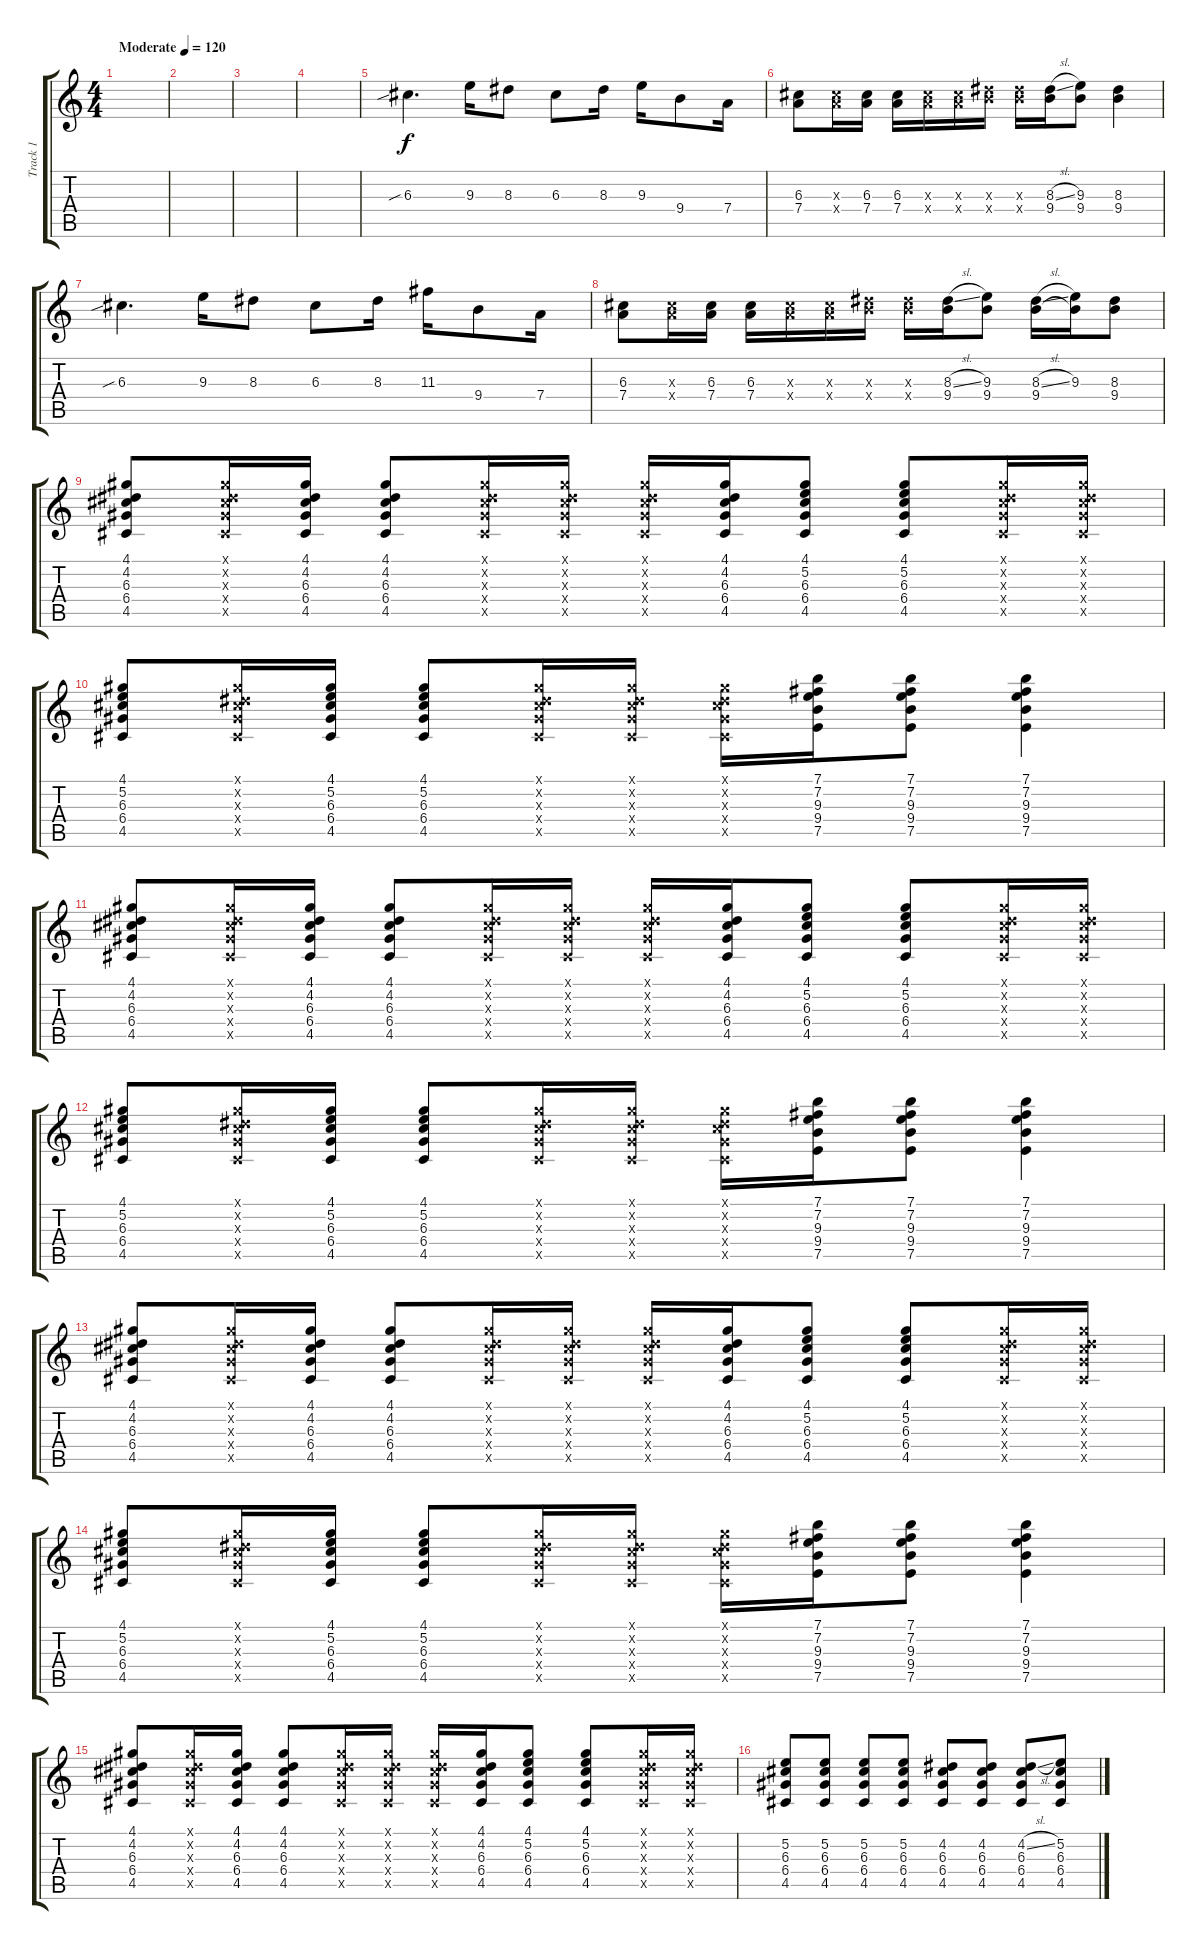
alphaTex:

\track ("Track 1" "Track 1") {instrument distortionguitar}
\staff {score tabs}
\tuning (E4 B3 G3 D3 A2 E2) {hide}
\ts (4 4)
\tempo (120 "Moderate")
\clef g2
\ks c
|
|
|
|
6.3{sib}.4{d} 9.3.16 8.3.8 6.3.8 8.3.16 9.3.16 9.4.8 7.4.16 |
(6.3 7.4).8 (6.3{x} 7.4{x}).16 (6.3 7.4).16 (6.3 7.4).16 (6.3{x} 7.4{x}).16 (6.3{x} 7.4{x}).16 (8.3{x} 9.4{x}).16 (8.3{x} 9.4{x}).16 (8.3{sl} 9.4).16 (9.3 9.4).8 (8.3 9.4).4 |
6.3{sib}.4{d} 9.3.16 8.3.8 6.3.8 8.3.16 11.3.16 9.4.8 7.4.16 |
(6.3 7.4).8 (6.3{x} 7.4{x}).16 (6.3 7.4).16 (6.3 7.4).16 (6.3{x} 7.4{x}).16 (6.3{x} 7.4{x}).16 (8.3{x} 9.4{x}).16 (8.3{x} 9.4{x}).16 (8.3{sl} 9.4).16 (9.3 9.4).8 (8.3{sl} 9.4).16 (9.3 9.4{t}).16 (8.3 9.4).8 |
(4.1 4.2 6.3 6.4 4.5).8 (4.1{x} 4.2{x} 6.3{x} 6.4{x} 4.5{x}).16 (4.1 4.2 6.3 6.4 4.5).16 (4.1 4.2 6.3 6.4 4.5).8 (4.1{x} 4.2{x} 6.3{x} 6.4{x} 4.5{x}).16 (4.1{x} 4.2{x} 6.3{x} 6.4{x} 4.5{x}).16 (4.1{x} 4.2{x} 6.3{x} 6.4{x} 4.5{x}).16 (4.1 4.2 6.3 6.4 4.5).16 (4.1 5.2 6.3 6.4 4.5).8 (4.1 5.2 6.3 6.4 4.5).8 (4.1{x} 4.2{x} 6.3{x} 6.4{x} 4.5{x}).16 (4.1{x} 4.2{x} 6.3{x} 6.4{x} 4.5{x}).16 |
(4.1 5.2 6.3 6.4 4.5).8 (4.1{x} 4.2{x} 6.3{x} 6.4{x} 4.5{x}).16 (4.1 5.2 6.3 6.4 4.5).16 (4.1 5.2 6.3 6.4 4.5).8 (4.1{x} 4.2{x} 6.3{x} 6.4{x} 4.5{x}).16 (4.1{x} 4.2{x} 6.3{x} 6.4{x} 4.5{x}).16 (4.1{x} 4.2{x} 6.3{x} 6.4{x} 4.5{x}).16 (7.1 7.2 9.3 9.4 7.5).16 (7.1 7.2 9.3 9.4 7.5).8 (7.1 7.2 9.3 9.4 7.5).4 |
(4.1 4.2 6.3 6.4 4.5).8 (4.1{x} 4.2{x} 6.3{x} 6.4{x} 4.5{x}).16 (4.1 4.2 6.3 6.4 4.5).16 (4.1 4.2 6.3 6.4 4.5).8 (4.1{x} 4.2{x} 6.3{x} 6.4{x} 4.5{x}).16 (4.1{x} 4.2{x} 6.3{x} 6.4{x} 4.5{x}).16 (4.1{x} 4.2{x} 6.3{x} 6.4{x} 4.5{x}).16 (4.1 4.2 6.3 6.4 4.5).16 (4.1 5.2 6.3 6.4 4.5).8 (4.1 5.2 6.3 6.4 4.5).8 (4.1{x} 4.2{x} 6.3{x} 6.4{x} 4.5{x}).16 (4.1{x} 4.2{x} 6.3{x} 6.4{x} 4.5{x}).16 |
(4.1 5.2 6.3 6.4 4.5).8 (4.1{x} 4.2{x} 6.3{x} 6.4{x} 4.5{x}).16 (4.1 5.2 6.3 6.4 4.5).16 (4.1 5.2 6.3 6.4 4.5).8 (4.1{x} 4.2{x} 6.3{x} 6.4{x} 4.5{x}).16 (4.1{x} 4.2{x} 6.3{x} 6.4{x} 4.5{x}).16 (4.1{x} 4.2{x} 6.3{x} 6.4{x} 4.5{x}).16 (7.1 7.2 9.3 9.4 7.5).16 (7.1 7.2 9.3 9.4 7.5).8 (7.1 7.2 9.3 9.4 7.5).4 |
(4.1 4.2 6.3 6.4 4.5).8 (4.1{x} 4.2{x} 6.3{x} 6.4{x} 4.5{x}).16 (4.1 4.2 6.3 6.4 4.5).16 (4.1 4.2 6.3 6.4 4.5).8 (4.1{x} 4.2{x} 6.3{x} 6.4{x} 4.5{x}).16 (4.1{x} 4.2{x} 6.3{x} 6.4{x} 4.5{x}).16 (4.1{x} 4.2{x} 6.3{x} 6.4{x} 4.5{x}).16 (4.1 4.2 6.3 6.4 4.5).16 (4.1 5.2 6.3 6.4 4.5).8 (4.1 5.2 6.3 6.4 4.5).8 (4.1{x} 4.2{x} 6.3{x} 6.4{x} 4.5{x}).16 (4.1{x} 4.2{x} 6.3{x} 6.4{x} 4.5{x}).16 |
(4.1 5.2 6.3 6.4 4.5).8 (4.1{x} 4.2{x} 6.3{x} 6.4{x} 4.5{x}).16 (4.1 5.2 6.3 6.4 4.5).16 (4.1 5.2 6.3 6.4 4.5).8 (4.1{x} 4.2{x} 6.3{x} 6.4{x} 4.5{x}).16 (4.1{x} 4.2{x} 6.3{x} 6.4{x} 4.5{x}).16 (4.1{x} 4.2{x} 6.3{x} 6.4{x} 4.5{x}).16 (7.1 7.2 9.3 9.4 7.5).16 (7.1 7.2 9.3 9.4 7.5).8 (7.1 7.2 9.3 9.4 7.5).4 |
(4.1 4.2 6.3 6.4 4.5).8 (4.1{x} 4.2{x} 6.3{x} 6.4{x} 4.5{x}).16 (4.1 4.2 6.3 6.4 4.5).16 (4.1 4.2 6.3 6.4 4.5).8 (4.1{x} 4.2{x} 6.3{x} 6.4{x} 4.5{x}).16 (4.1{x} 4.2{x} 6.3{x} 6.4{x} 4.5{x}).16 (4.1{x} 4.2{x} 6.3{x} 6.4{x} 4.5{x}).16 (4.1 4.2 6.3 6.4 4.5).16 (4.1 5.2 6.3 6.4 4.5).8 (4.1 5.2 6.3 6.4 4.5).8 (4.1{x} 4.2{x} 6.3{x} 6.4{x} 4.5{x}).16 (4.1{x} 4.2{x} 6.3{x} 6.4{x} 4.5{x}).16 |
(5.2 6.3 6.4 4.5).8 (5.2 6.3 6.4 4.5).8 (5.2 6.3 6.4 4.5).8 (5.2 6.3 6.4 4.5).8 (4.2 6.3 6.4 4.5).8 (4.2 6.3 6.4 4.5).8 (4.2{sl} 6.3 6.4 4.5).8 (5.2 6.3 6.4 4.5).8
